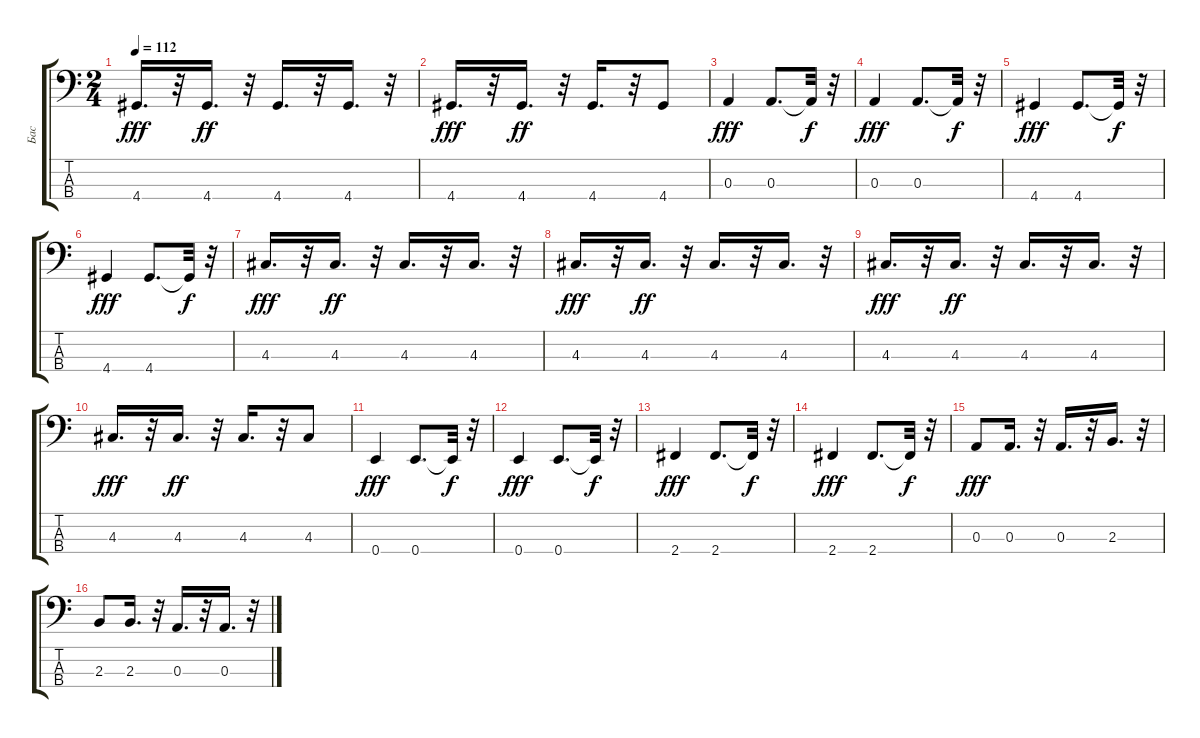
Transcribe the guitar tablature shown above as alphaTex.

\track ("Бас" "Бас") {instrument electricbassfinger}
\staff {score tabs}
\tuning (G2 D2 A1 E1) {hide}
\ts (2 4)
\tempo 112
\clef f4
\ks c
4.4.16{d dy fff} r.32 4.4.16{d dy ff} r.32 4.4.16{d} r.32 4.4.16{d} r.32 |
4.4.16{d dy fff} r.32 4.4.16{d dy ff} r.32 4.4.16{d} r.32 4.4.8 |
0.3.4{dy fff} 0.3.8{d} 0.3{t}.32{dy f} r.32 |
0.3.4{dy fff} 0.3.8{d} 0.3{t}.32{dy f} r.32 |
4.4.4{dy fff} 4.4.8{d} 4.4{t}.32{dy f} r.32 |
4.4.4{dy fff} 4.4.8{d} 4.4{t}.32{dy f} r.32 |
4.3.16{d dy fff} r.32 4.3.16{d dy ff} r.32 4.3.16{d} r.32 4.3.16{d} r.32 |
4.3.16{d dy fff} r.32 4.3.16{d dy ff} r.32 4.3.16{d} r.32 4.3.16{d} r.32 |
4.3.16{d dy fff} r.32 4.3.16{d dy ff} r.32 4.3.16{d} r.32 4.3.16{d} r.32 |
4.3.16{d dy fff} r.32 4.3.16{d dy ff} r.32 4.3.16{d} r.32 4.3.8 |
0.4.4{dy fff} 0.4.8{d} 0.4{t}.32{dy f} r.32 |
0.4.4{dy fff} 0.4.8{d} 0.4{t}.32{dy f} r.32 |
2.4.4{dy fff} 2.4.8{d} 2.4{t}.32{dy f} r.32 |
2.4.4{dy fff} 2.4.8{d} 2.4{t}.32{dy f} r.32 |
0.3.8{dy fff} 0.3.16{d} r.32 0.3.16{d} r.32 2.3.16{d} r.32 |
2.3.8 2.3.16{d} r.32 0.3.16{d} r.32 0.3.16{d} r.32
